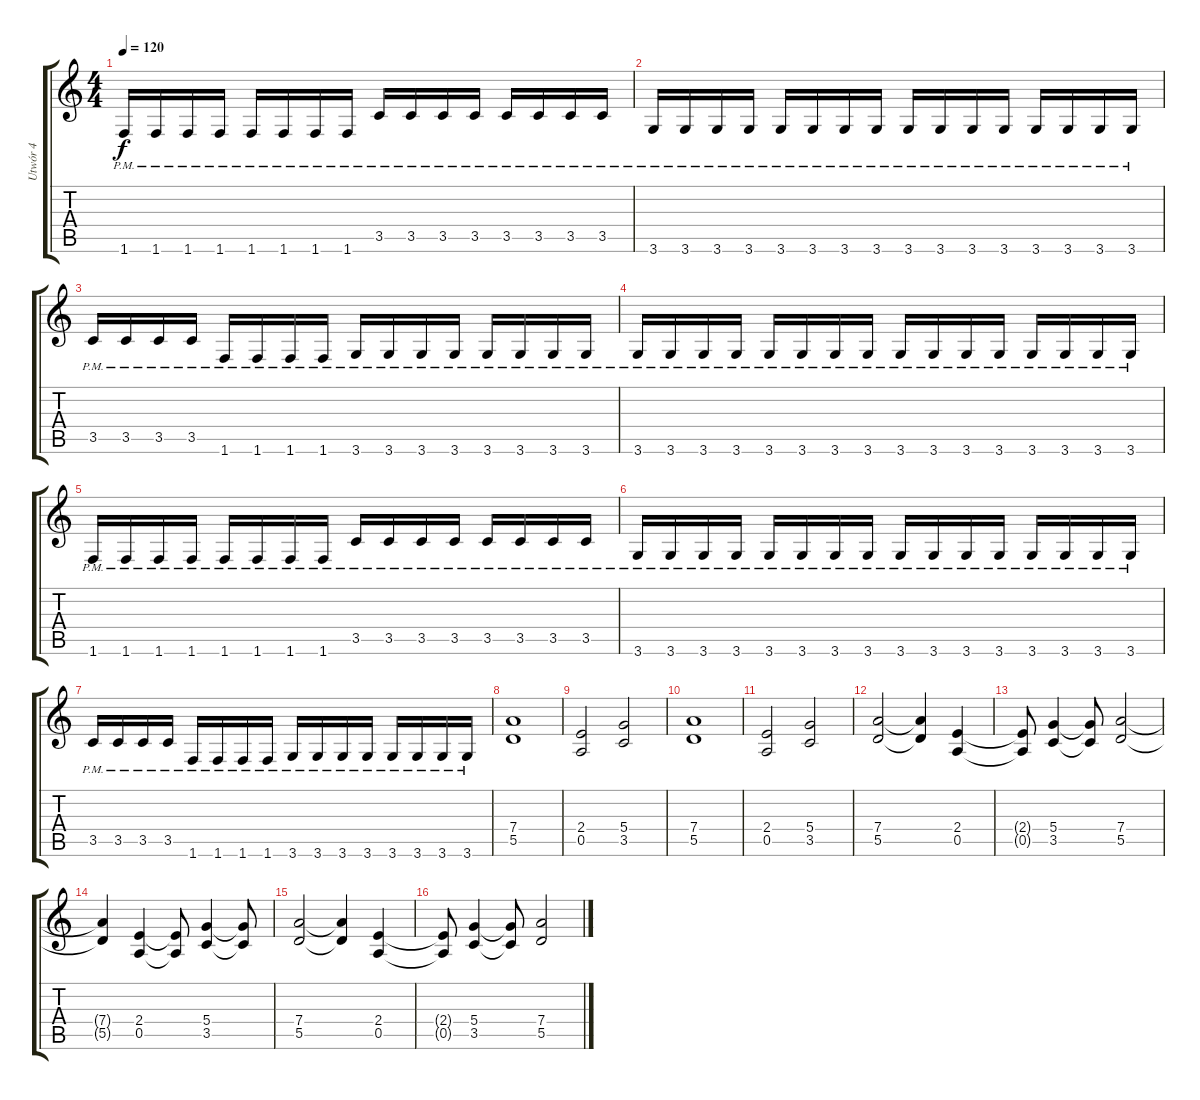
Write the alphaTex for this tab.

\track ("Utwór 4" "Utwór 4") {instrument distortionguitar}
\staff {score tabs}
\tuning (E4 B3 G3 D3 A2 E2) {hide}
\ts (4 4)
\tempo 120
\clef g2
\ks c
1.6{pm}.16{dy f} 1.6{pm}.16 1.6{pm}.16 1.6{pm}.16 1.6{pm}.16 1.6{pm}.16 1.6{pm}.16 1.6{pm}.16 3.5{pm}.16 3.5{pm}.16 3.5{pm}.16 3.5{pm}.16 3.5{pm}.16 3.5{pm}.16 3.5{pm}.16 3.5{pm}.16 |
3.6{pm}.16 3.6{pm}.16 3.6{pm}.16 3.6{pm}.16 3.6{pm}.16 3.6{pm}.16 3.6{pm}.16 3.6{pm}.16 3.6{pm}.16 3.6{pm}.16 3.6{pm}.16 3.6{pm}.16 3.6{pm}.16 3.6{pm}.16 3.6{pm}.16 3.6{pm}.16 |
3.5{pm}.16 3.5{pm}.16 3.5{pm}.16 3.5{pm}.16 1.6{pm}.16 1.6{pm}.16 1.6{pm}.16 1.6{pm}.16 3.6{pm}.16 3.6{pm}.16 3.6{pm}.16 3.6{pm}.16 3.6{pm}.16 3.6{pm}.16 3.6{pm}.16 3.6{pm}.16 |
3.6{pm}.16 3.6{pm}.16 3.6{pm}.16 3.6{pm}.16 3.6{pm}.16 3.6{pm}.16 3.6{pm}.16 3.6{pm}.16 3.6{pm}.16 3.6{pm}.16 3.6{pm}.16 3.6{pm}.16 3.6{pm}.16 3.6{pm}.16 3.6{pm}.16 3.6{pm}.16 |
1.6{pm}.16 1.6{pm}.16 1.6{pm}.16 1.6{pm}.16 1.6{pm}.16 1.6{pm}.16 1.6{pm}.16 1.6{pm}.16 3.5{pm}.16 3.5{pm}.16 3.5{pm}.16 3.5{pm}.16 3.5{pm}.16 3.5{pm}.16 3.5{pm}.16 3.5{pm}.16 |
3.6{pm}.16 3.6{pm}.16 3.6{pm}.16 3.6{pm}.16 3.6{pm}.16 3.6{pm}.16 3.6{pm}.16 3.6{pm}.16 3.6{pm}.16 3.6{pm}.16 3.6{pm}.16 3.6{pm}.16 3.6{pm}.16 3.6{pm}.16 3.6{pm}.16 3.6{pm}.16 |
3.5{pm}.16 3.5{pm}.16 3.5{pm}.16 3.5{pm}.16 1.6{pm}.16 1.6{pm}.16 1.6{pm}.16 1.6{pm}.16 3.6{pm}.16 3.6{pm}.16 3.6{pm}.16 3.6{pm}.16 3.6{pm}.16 3.6{pm}.16 3.6{pm}.16 3.6{pm}.16 |
(7.4 5.5).1 |
(2.4 0.5).2 (5.4 3.5).2 |
(7.4 5.5).1 |
(2.4 0.5).2 (5.4 3.5).2 |
(7.4 5.5).2 (7.4{t} 5.5{t}).4 (2.4 0.5).4 |
(2.4{t} 0.5{t}).8 (5.4 3.5).4 (5.4{t} 3.5{t}).8 (7.4 5.5).2 |
(7.4{t} 5.5{t}).4 (2.4 0.5).4 (2.4{t} 0.5{t}).8 (5.4 3.5).4 (5.4{t} 3.5{t}).8 |
(7.4 5.5).2 (7.4{t} 5.5{t}).4 (2.4 0.5).4 |
(2.4{t} 0.5{t}).8 (5.4 3.5).4 (5.4{t} 3.5{t}).8 (7.4 5.5).2
